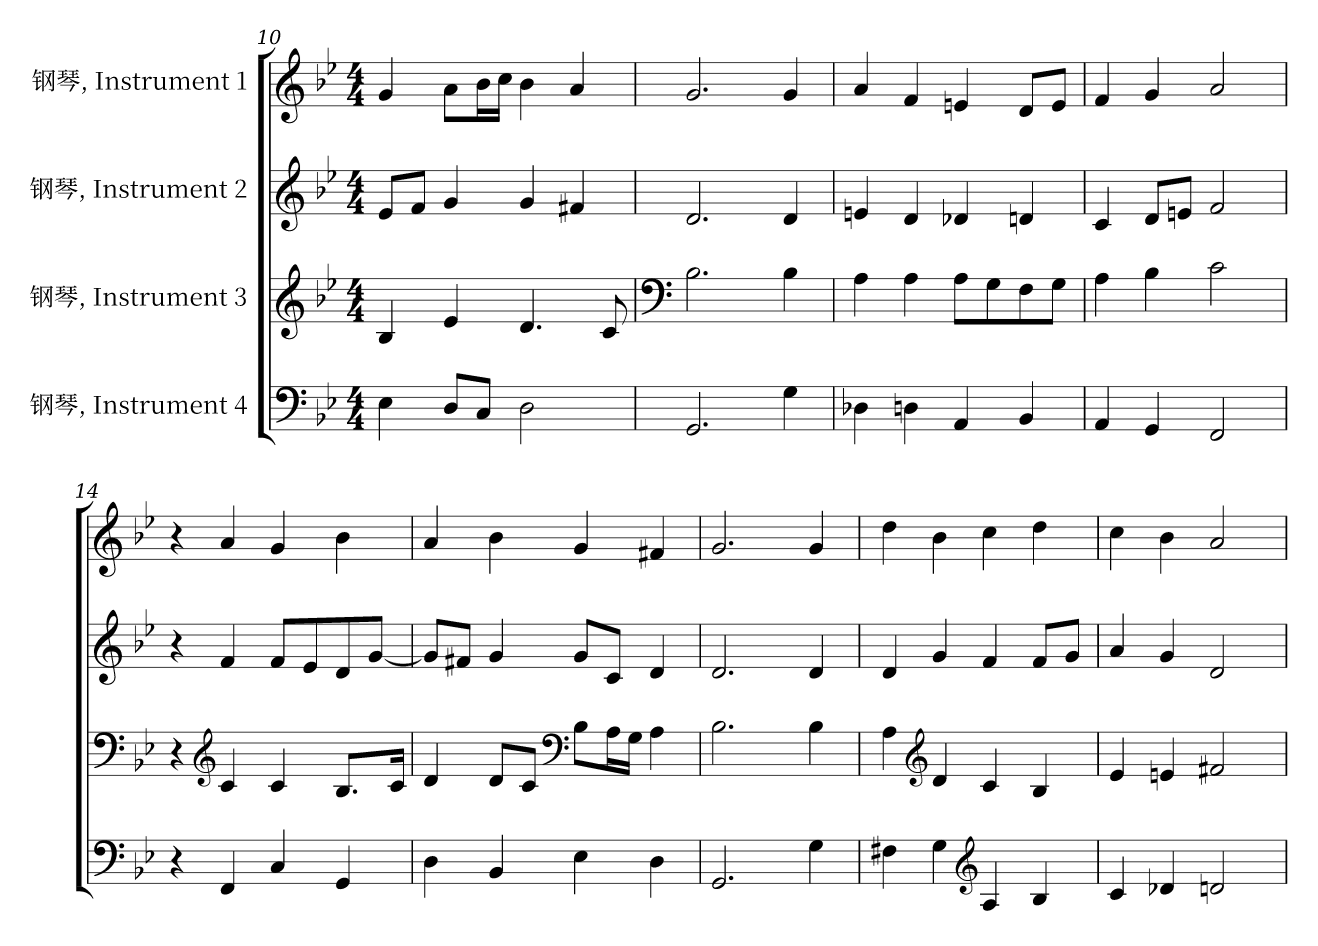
**kern	**kern	**kern	**kern
*part4	*part3	*part2	*part1
*staff4	*staff3	*staff2	*staff1
*I"钢琴, Instrument 4	*I"钢琴, Instrument 3	*I"钢琴, Instrument 2	*I"钢琴, Instrument 1
!!LO:LB:g=z
*clefF4	*clefG2	*clefG2	*clefG2
*k[b-e-]	*k[b-e-]	*k[b-e-]	*k[b-e-]
*M4/4	*M4/4	*M4/4	*M4/4
=10	=10	=10	=10
4E-\	4B-/	8e-/L	4g/
.	.	8f/J	.
8D/L	4e-/	4g/	8a\L
8C/J	.	.	16b-\L
.	.	.	16cc\JJ
2D\	4.d/	4g/	4b-\
.	.	4f#X/	4a/
.	8c/	.	.
=11	=11	=11	=11
*	*clefF4	*	*
2.GG/	2.B-\	2.d/	2.g/
4G\	4B-\	4d/	4g/
=12	=12	=12	=12
4D-X\	4A\	4en/	4a/
4Dn\	4A\	4d/	4f/
4AA/	8A\L	4d-X/	4en/
.	8G\	.	.
4BB-/	8F\	4dn/	8d/L
.	8G\J	.	8e/J
=13	=13	=13	=13
4AA/	4A\	4c/	4f/
4GG/	4B-\	8d/L	4g/
.	.	8en/J	.
2FF/	2c\	2f/	2a/
=14	=14	=14	=14
4r	4r	4r	4r
*	*clefG2	*	*
4FF/	4c/	4f/	4a/
4C/	4c/	8f/L	4g/
.	.	8e-/	.
4GG/	8.B-/L	8d/	4b-\
.	.	[8g/J	.
.	16c/Jk	.	.
!!LO:PB:g=z
=15	=15	=15	=15
4D\	4d/	8g/L]	4a/
.	.	8f#X/J	.
4BB-/	8d/L	4g/	4b-\
.	8c/J	.	.
*	*clefF4	*	*
4E-\	8B-\L	8g/L	4g/
.	16A\L	8c/J	.
.	16G\JJ	.	.
4D\	4A\	4d/	4f#X/
=16	=16	=16	=16
2.GG/	2.B-\	2.d/	2.g/
4G\	4B-\	4d/	4g/
=17	=17	=17	=17
4F#X\	4A\	4d/	4dd\
*	*clefG2	*	*
4G\	4d/	4g/	4b-\
*clefG2	*	*	*
4A/	4c/	4f/	4cc\
4B-/	4B-/	8f/L	4dd\
.	.	8g/J	.
=18	=18	=18	=18
4c/	4e-/	4a/	4cc\
4d-X/	4en/	4g/	4b-\
2dn/	2f#X/	2d/	2a/
=	=	=	=
*-	*-	*-	*-
